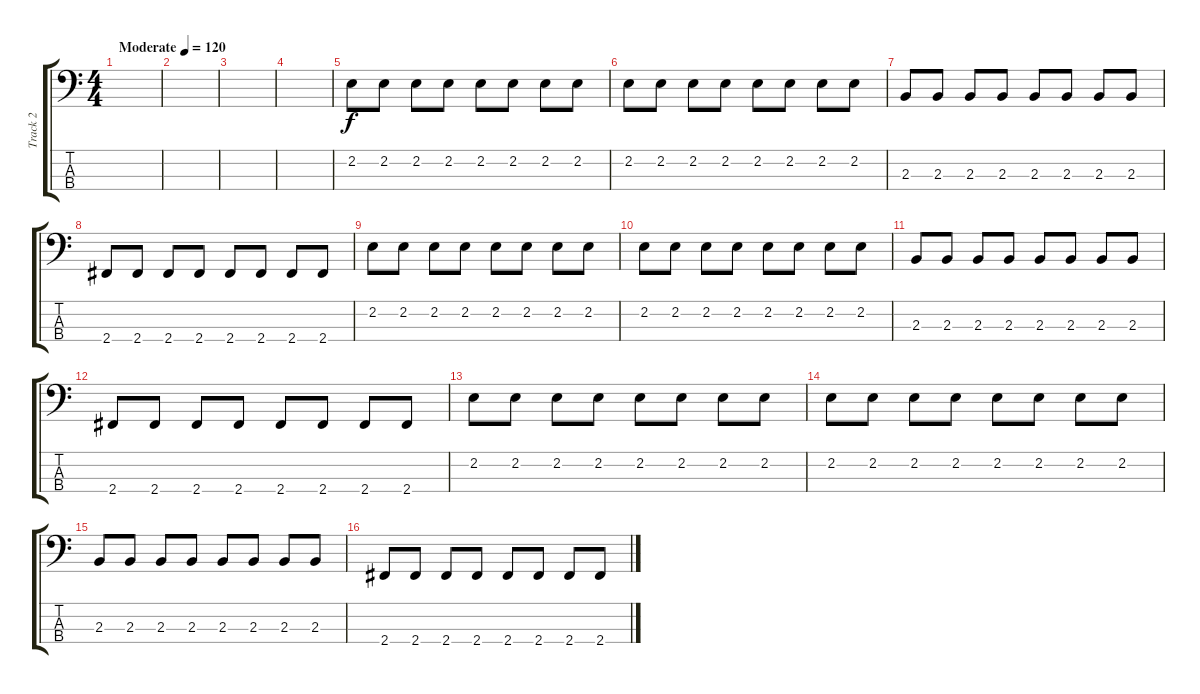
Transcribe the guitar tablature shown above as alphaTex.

\track ("Track 2" "Track 2") {instrument electricbassfinger}
\staff {score tabs}
\tuning (G2 D2 A1 E1) {hide}
\ts (4 4)
\tempo (120 "Moderate")
\clef f4
\ks c
|
|
|
|
2.2.8 2.2.8 2.2.8 2.2.8 2.2.8 2.2.8 2.2.8 2.2.8 |
2.2.8 2.2.8 2.2.8 2.2.8 2.2.8 2.2.8 2.2.8 2.2.8 |
2.3.8 2.3.8 2.3.8 2.3.8 2.3.8 2.3.8 2.3.8 2.3.8 |
2.4.8 2.4.8 2.4.8 2.4.8 2.4.8 2.4.8 2.4.8 2.4.8 |
2.2.8 2.2.8 2.2.8 2.2.8 2.2.8 2.2.8 2.2.8 2.2.8 |
2.2.8 2.2.8 2.2.8 2.2.8 2.2.8 2.2.8 2.2.8 2.2.8 |
2.3.8 2.3.8 2.3.8 2.3.8 2.3.8 2.3.8 2.3.8 2.3.8 |
2.4.8 2.4.8 2.4.8 2.4.8 2.4.8 2.4.8 2.4.8 2.4.8 |
2.2.8 2.2.8 2.2.8 2.2.8 2.2.8 2.2.8 2.2.8 2.2.8 |
2.2.8 2.2.8 2.2.8 2.2.8 2.2.8 2.2.8 2.2.8 2.2.8 |
2.3.8 2.3.8 2.3.8 2.3.8 2.3.8 2.3.8 2.3.8 2.3.8 |
2.4.8 2.4.8 2.4.8 2.4.8 2.4.8 2.4.8 2.4.8 2.4.8
